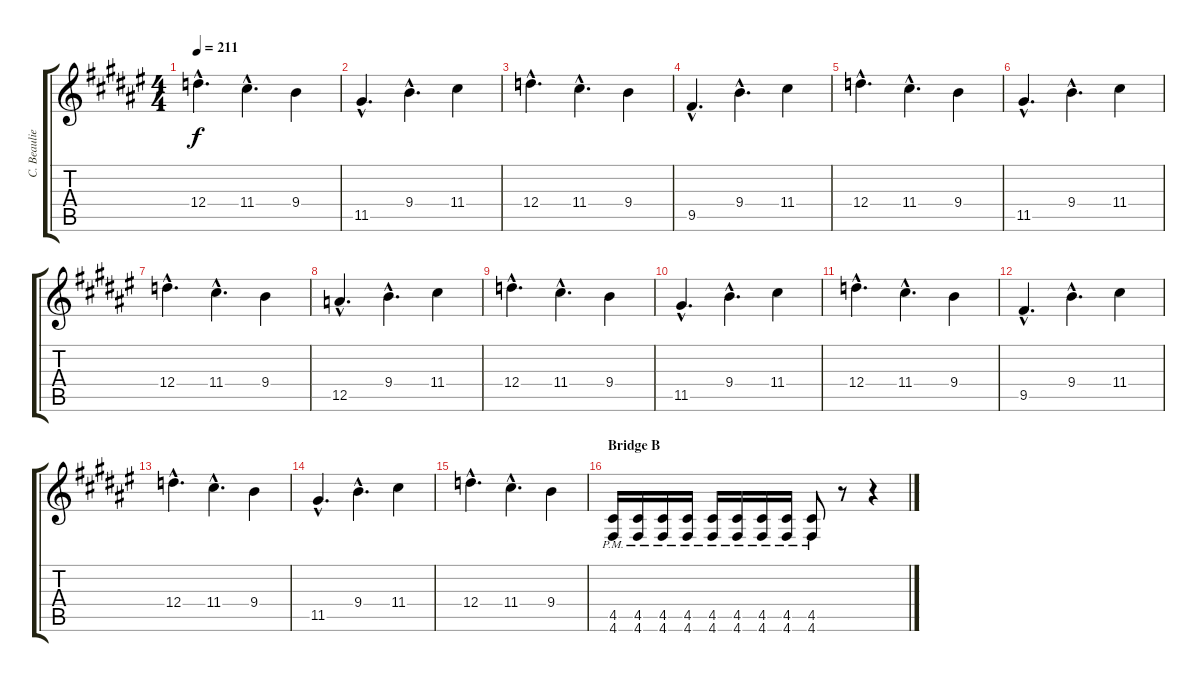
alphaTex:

\track ("C. Beaulieu" "C. Beaulie") {instrument distortionguitar}
\staff {score tabs}
\tuning (E4 B3 G3 D3 A2 D2) {hide}
\ts (4 4)
\tempo 211
\clef g2
\ks d#minor
12.4{hac}.4{d dy f} 11.4{hac}.4{d} 9.4.4 |
11.5{hac}.4{d} 9.4{hac}.4{d} 11.4.4 |
12.4{hac}.4{d} 11.4{hac}.4{d} 9.4.4 |
9.5{hac}.4{d} 9.4{hac}.4{d} 11.4.4 |
12.4{hac}.4{d} 11.4{hac}.4{d} 9.4.4 |
11.5{hac}.4{d} 9.4{hac}.4{d} 11.4.4 |
12.4{hac}.4{d} 11.4{hac}.4{d} 9.4.4 |
12.5{hac}.4{d} 9.4{hac}.4{d} 11.4.4 |
12.4{hac}.4{d} 11.4{hac}.4{d} 9.4.4 |
11.5{hac}.4{d} 9.4{hac}.4{d} 11.4.4 |
12.4{hac}.4{d} 11.4{hac}.4{d} 9.4.4 |
9.5{hac}.4{d} 9.4{hac}.4{d} 11.4.4 |
12.4{hac}.4{d} 11.4{hac}.4{d} 9.4.4 |
11.5{hac}.4{d} 9.4{hac}.4{d} 11.4.4 |
12.4{hac}.4{d} 11.4{hac}.4{d} 9.4.4 |
\section ("" "Bridge B")
(4.5{pm} 4.6{pm}).16 (4.5{pm} 4.6{pm}).16 (4.5{pm} 4.6{pm}).16 (4.5{pm} 4.6{pm}).16 (4.5{pm} 4.6{pm}).16 (4.5{pm} 4.6{pm}).16 (4.5{pm} 4.6{pm}).16 (4.5{pm} 4.6{pm}).16 (4.5{pm} 4.6{pm}).8 r.8 r.4
